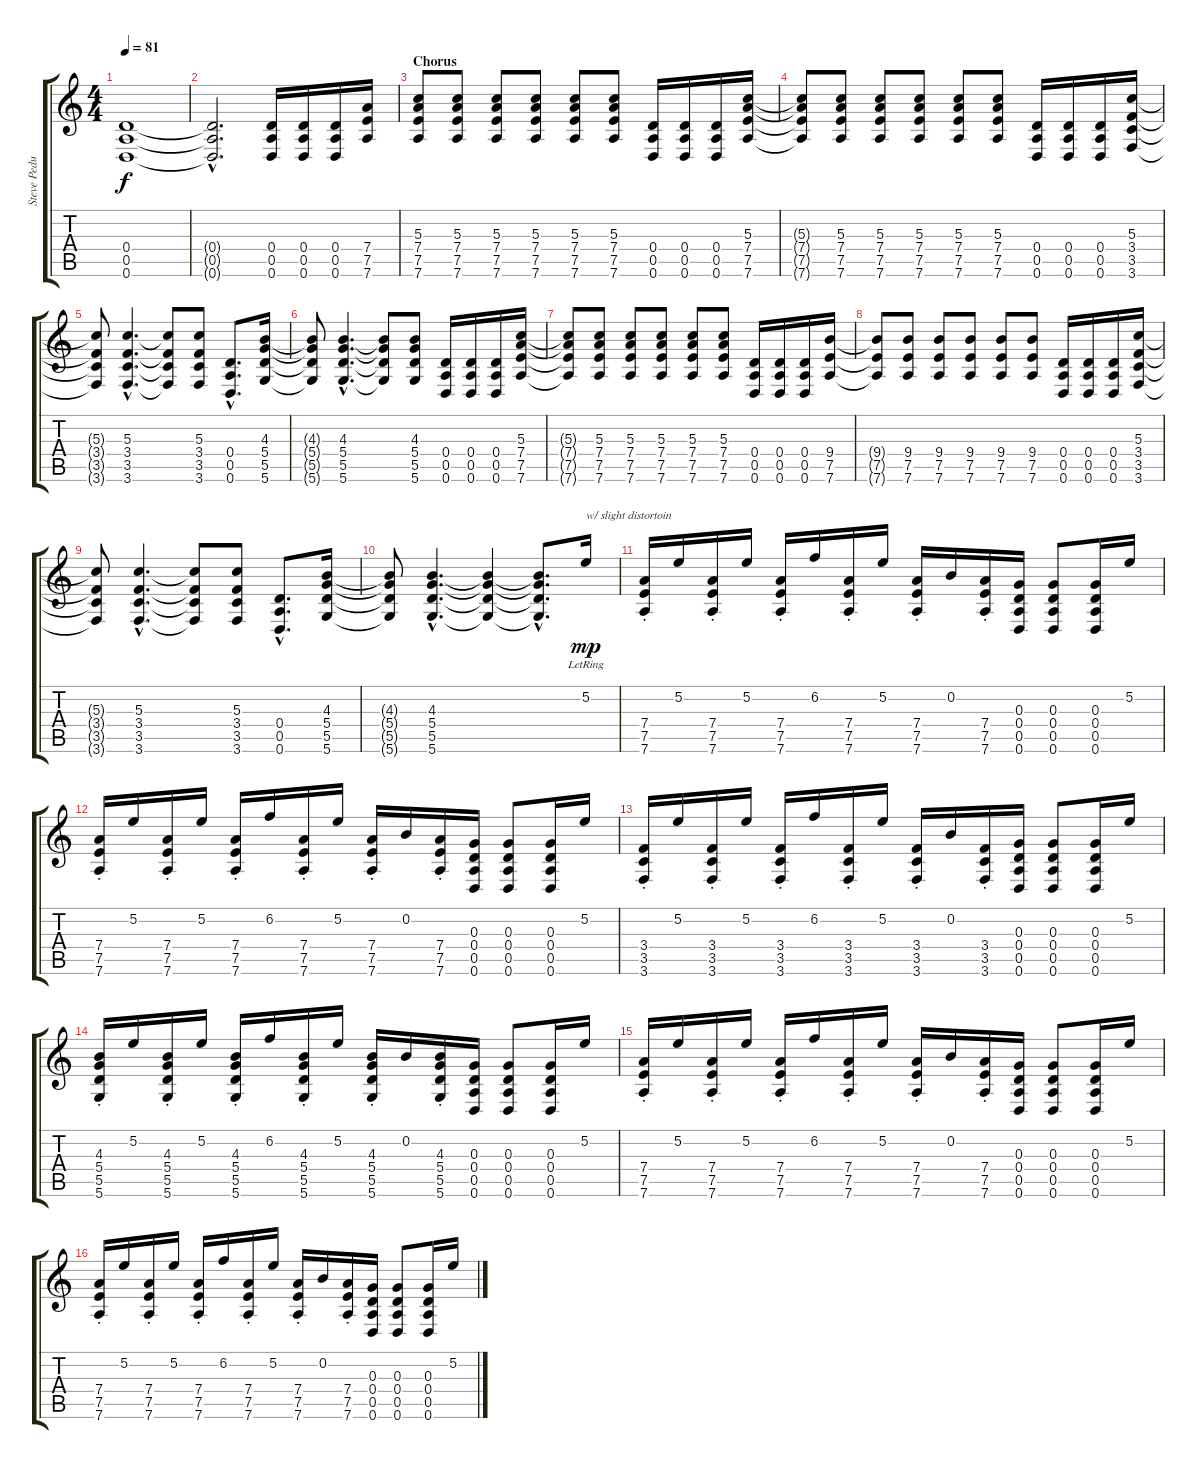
\track ("Steve Pedulla" "Steve Pedu") {instrument electricguitarclean}
\staff {score tabs}
\tuning (E4 B3 G3 D3 A2 D2) {hide}
\ts (4 4)
\tempo 81
\clef g2
\ks c
(0.4 0.5 0.6).1{dy f} |
(0.4{hac t} 0.5{hac t} 0.6{hac t}).2{d} (0.4 0.5 0.6).16 (0.4 0.5 0.6).16 (0.4 0.5 0.6).16 (7.4 7.5 7.6).16 |
\section ("" "Chorus")
(5.3 7.4 7.5 7.6).8{instrument distortionguitar} (5.3 7.4 7.5 7.6).8 (5.3 7.4 7.5 7.6).8 (5.3 7.4 7.5 7.6).8 (5.3 7.4 7.5 7.6).8 (5.3 7.4 7.5 7.6).8 (0.4 0.5 0.6).16 (0.4 0.5 0.6).16 (0.4 0.5 0.6).16 (5.3 7.4 7.5 7.6).16 |
(5.3{t} 7.4{t} 7.5{t} 7.6{t}).8 (5.3 7.4 7.5 7.6).8 (5.3 7.4 7.5 7.6).8 (5.3 7.4 7.5 7.6).8 (5.3 7.4 7.5 7.6).8 (5.3 7.4 7.5 7.6).8 (0.4 0.5 0.6).16 (0.4 0.5 0.6).16 (0.4 0.5 0.6).16 (5.3 3.4 3.5 3.6).16 |
(5.3{t} 3.4{t} 3.5{t} 3.6{t}).8 (5.3{hac} 3.4{hac} 3.5{hac} 3.6{hac}).4{d} (5.3{t} 3.4{t} 3.5{t} 3.6{t}).8 (5.3 3.4 3.5 3.6).8 (0.4{hac} 0.5{hac} 0.6{hac}).8{d} (4.3 5.4 5.5 5.6).16 |
(4.3{t} 5.4{t} 5.5{t} 5.6{t}).8 (4.3{hac} 5.4{hac} 5.5{hac} 5.6{hac}).4{d} (4.3{t} 5.4{t} 5.5{t} 5.6{t}).8 (4.3 5.4 5.5 5.6).8 (0.4 0.5 0.6).16 (0.4 0.5 0.6).16 (0.4 0.5 0.6).16 (5.3 7.4 7.5 7.6).16 |
(5.3{t} 7.4{t} 7.5{t} 7.6{t}).8 (5.3 7.4 7.5 7.6).8 (5.3 7.4 7.5 7.6).8 (5.3 7.4 7.5 7.6).8 (5.3 7.4 7.5 7.6).8 (5.3 7.4 7.5 7.6).8 (0.4 0.5 0.6).16 (0.4 0.5 0.6).16 (0.4 0.5 0.6).16 (9.4 7.5 7.6).16 |
(9.4{t} 7.5{t} 7.6{t}).8 (9.4 7.5 7.6).8 (9.4 7.5 7.6).8 (9.4 7.5 7.6).8 (9.4 7.5 7.6).8 (9.4 7.5 7.6).8 (0.4 0.5 0.6).16 (0.4 0.5 0.6).16 (0.4 0.5 0.6).16 (5.3 3.4 3.5 3.6).16 |
(5.3{t} 3.4{t} 3.5{t} 3.6{t}).8 (5.3{hac} 3.4{hac} 3.5{hac} 3.6{hac}).4{d} (5.3{t} 3.4{t} 3.5{t} 3.6{t}).8 (5.3 3.4 3.5 3.6).8 (0.4{hac} 0.5{hac} 0.6{hac}).8{d} (4.3 5.4 5.5 5.6).16 |
(4.3{t} 5.4{t} 5.5{t} 5.6{t}).8 (4.3{hac} 5.4{hac} 5.5{hac} 5.6{hac}).4{d} (4.3{t} 5.4{t} 5.5{t} 5.6{t}).4 (4.3{hac t} 5.4{hac t} 5.5{hac t} 5.6{hac t}).8{d} 5.2{lr}.16{txt "w/ slight distortoin" dy mp instrument electricguitarclean} |
(7.4{st} 7.5{st} 7.6{st}).16 5.2.16 (7.4{st} 7.5{st} 7.6{st}).16 5.2.16 (7.4{st} 7.5{st} 7.6{st}).16 6.2.16 (7.4{st} 7.5{st} 7.6{st}).16 5.2.16 (7.4{st} 7.5{st} 7.6{st}).16 0.2.16 (7.4{st} 7.5{st} 7.6{st}).16 (0.3 0.4 0.5 0.6).16 (0.3 0.4 0.5 0.6).8 (0.3 0.4 0.5 0.6).16 5.2.16 |
(7.4{st} 7.5{st} 7.6{st}).16 5.2.16 (7.4{st} 7.5{st} 7.6{st}).16 5.2.16 (7.4{st} 7.5{st} 7.6{st}).16 6.2.16 (7.4{st} 7.5{st} 7.6{st}).16 5.2.16 (7.4{st} 7.5{st} 7.6{st}).16 0.2.16 (7.4{st} 7.5{st} 7.6{st}).16 (0.3 0.4 0.5 0.6).16 (0.3 0.4 0.5 0.6).8 (0.3 0.4 0.5 0.6).16 5.2.16 |
(3.4{st} 3.5{st} 3.6{st}).16 5.2.16 (3.4{st} 3.5{st} 3.6{st}).16 5.2.16 (3.4{st} 3.5{st} 3.6{st}).16 6.2.16 (3.4{st} 3.5{st} 3.6{st}).16 5.2.16 (3.4{st} 3.5{st} 3.6{st}).16 0.2.16 (3.4{st} 3.5{st} 3.6{st}).16 (0.3 0.4 0.5 0.6).16 (0.3 0.4 0.5 0.6).8 (0.3 0.4 0.5 0.6).16 5.2.16 |
(4.3{st} 5.4{st} 5.5{st} 5.6{st}).16 5.2.16 (4.3{st} 5.4{st} 5.5{st} 5.6{st}).16 5.2.16 (4.3{st} 5.4{st} 5.5{st} 5.6{st}).16 6.2.16 (4.3{st} 5.4{st} 5.5{st} 5.6{st}).16 5.2.16 (4.3{st} 5.4{st} 5.5{st} 5.6{st}).16 0.2.16 (4.3{st} 5.4{st} 5.5{st} 5.6{st}).16 (0.3 0.4 0.5 0.6).16 (0.3 0.4 0.5 0.6).8 (0.3 0.4 0.5 0.6).16 5.2.16 |
(7.4{st} 7.5{st} 7.6{st}).16 5.2.16 (7.4{st} 7.5{st} 7.6{st}).16 5.2.16 (7.4{st} 7.5{st} 7.6{st}).16 6.2.16 (7.4{st} 7.5{st} 7.6{st}).16 5.2.16 (7.4{st} 7.5{st} 7.6{st}).16 0.2.16 (7.4{st} 7.5{st} 7.6{st}).16 (0.3 0.4 0.5 0.6).16 (0.3 0.4 0.5 0.6).8 (0.3 0.4 0.5 0.6).16 5.2.16 |
(7.4{st} 7.5{st} 7.6{st}).16 5.2.16 (7.4{st} 7.5{st} 7.6{st}).16 5.2.16 (7.4{st} 7.5{st} 7.6{st}).16 6.2.16 (7.4{st} 7.5{st} 7.6{st}).16 5.2.16 (7.4{st} 7.5{st} 7.6{st}).16 0.2.16 (7.4{st} 7.5{st} 7.6{st}).16 (0.3 0.4 0.5 0.6).16 (0.3 0.4 0.5 0.6).8 (0.3 0.4 0.5 0.6).16 5.2.16
